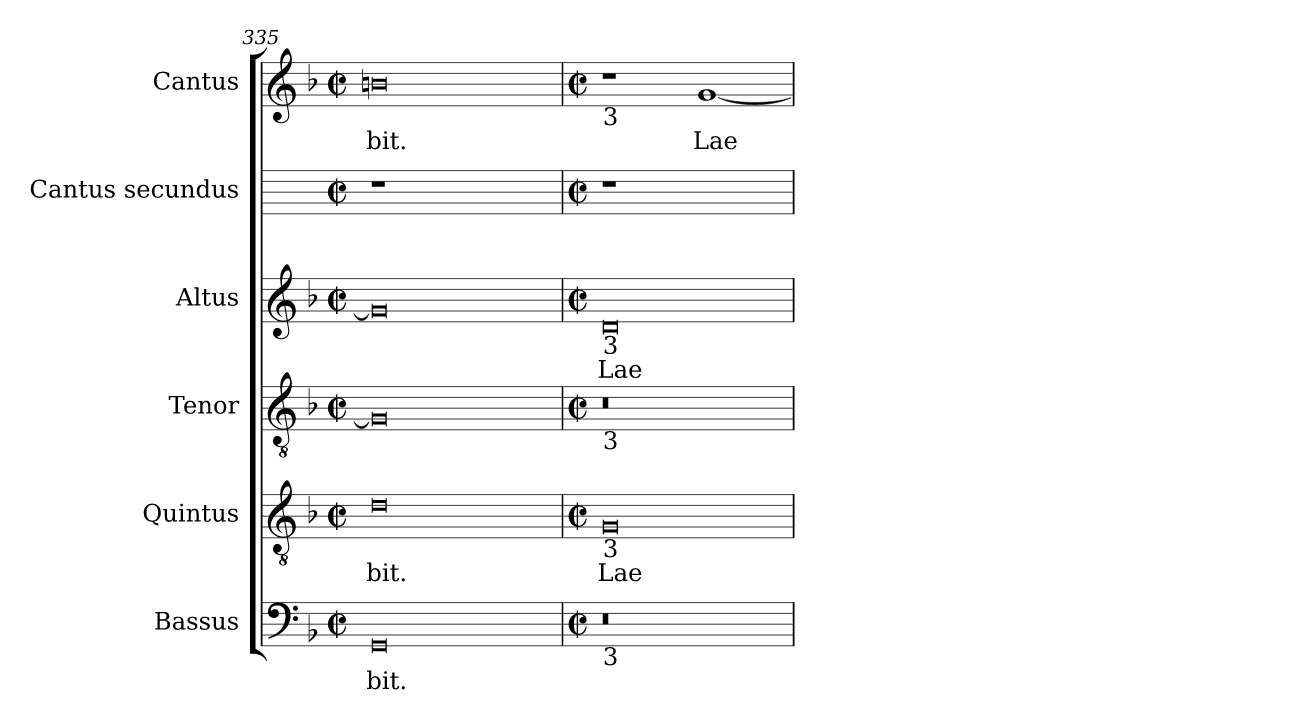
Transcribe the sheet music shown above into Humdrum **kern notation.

**kern	**text	**kern	**text	**kern	**text	**kern	**text	**kern	**kern	**text
*part6	*part6	*part5	*part5	*part4	*part4	*part3	*part3	*part2	*part1	*part1
*staff6	*staff6	*staff5	*staff5	*staff4	*staff4	*staff3	*staff3	*staff2	*staff1	*staff1
*I"Bassus	*	*I"Quintus	*	*I"Tenor	*	*I"Altus	*	*I"Cantus  secundus	*I"Cantus	*
*I'B	*	*I'Q	*	*I'T	*	*I'A	*	*	*I'C	*
*clefF4	*	*clefGv2	*	*clefGv2	*	*clefG2	*	*	*clefG2	*
*k[b-]	*	*k[b-]	*	*k[b-]	*	*k[b-]	*	*k[]	*k[b-]	*
*F:	*	*F:	*	*F:	*	*F:	*	*C:	*F:	*
*M2/2	*	*M2/2	*	*M2/2	*	*M2/2	*	*M2/2	*M2/2	*
*met(c|)	*	*met(c|)	*	*met(c|)	*	*met(c|)	*	*met(c|)	*met(c|)	*
=335	=335	=335	=335	=335	=335	=335	=335	=335	=335	=335
!	!LO:LY:b:cj	!	!LO:LY:b:cj	!	!LO:LY:b:cj	!	!LO:LY:b:cj	!	!	!LO:LY:b:cj
0GG	bit.	0d	-bit.	0G]	.	0g]	.	1r	0bn	-bit.
.	.	.	.	.	.	.	.	1ryy	.	.
!!LO:LB:g=z
=336!	=336!	=336!	=336!	=336!	=336!	=336!	=336!	=336!	=336!	=336!
*M2/2	*	*M2/2	*	*M2/2	*	*M2/2	*	*M2/2	*M2/2	*
*met(c|)	*	*met(c|)	*	*met(c|)	*	*met(c|)	*	*met(c|)	*met(c|)	*
!	!	!	!	!	!	!	!	!	!LO:TX:b:t=3	!
!	!	!	!	!	!	!LO:TX:b:t=3	!	!	!	!
!	!	!	!	!LO:TX:b:t=3	!	!	!	!	!	!
!	!	!LO:TX:b:t=3	!	!	!	!	!	!	!	!
!LO:TX:b:t=3	!	!	!	!	!	!	!	!	!	!
!	!	!	!LO:LY:b:cj	!	!	!	!LO:LY:b:cj	!	!	!
0r	.	0G	Lae	0r	.	0d	Lae	1r	1r	.
!	!	!	!	!	!	!	!	!	!	!LO:LY:b:cj
.	.	.	.	.	.	.	.	1ryy	[<1g	Lae
=	=	=	=	=	=	=	=	=	=	=
*-	*-	*-	*-	*-	*-	*-	*-	*-	*-	*-
